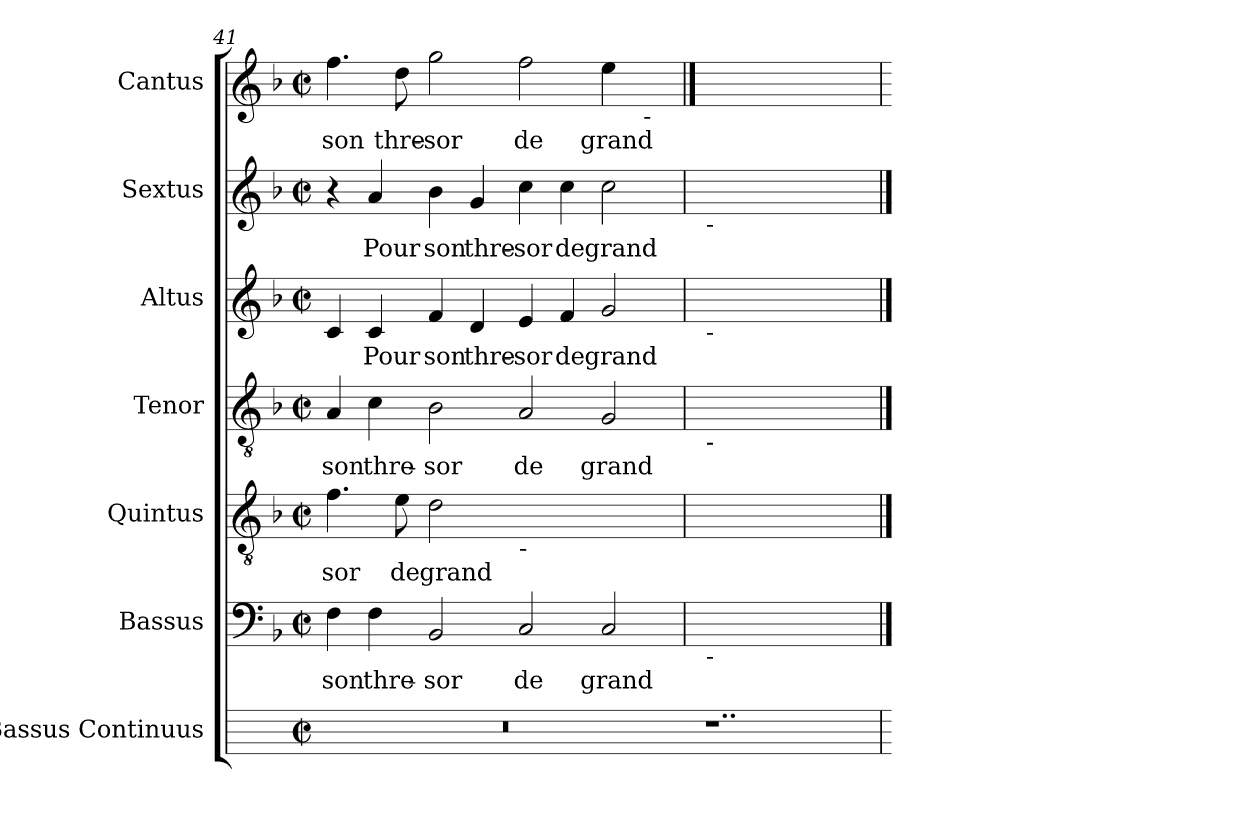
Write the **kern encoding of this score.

**kern	**kern	**text	**kern	**text	**kern	**text	**kern	**text	**kern	**text	**kern	**text
*part7	*part6	*part6	*part5	*part5	*part4	*part4	*part3	*part3	*part2	*part2	*part1	*part1
*staff7	*staff6	*staff6	*staff5	*staff5	*staff4	*staff4	*staff3	*staff3	*staff2	*staff2	*staff1	*staff1
*I"Bassus Continuus	*I"Bassus	*	*I"Quintus	*	*I"Tenor	*	*I"Altus	*	*I"Sextus	*	*I"Cantus	*
*	*clefF4	*	*clefGv2	*	*clefGv2	*	*clefG2	*	*clefG2	*	*clefG2	*
*	*k[b-]	*	*k[b-]	*	*k[b-]	*	*k[b-]	*	*k[b-]	*	*k[b-]	*
*	*F:	*	*F:	*	*F:	*	*F:	*	*F:	*	*F:	*
*M4/2	*M4/2	*	*M4/2	*	*M4/2	*	*M4/2	*	*M4/2	*	*M4/2	*
*met(c|)	*met(c|)	*	*met(c|)	*	*met(c|)	*	*met(c|)	*	*met(c|)	*	*met(c|)	*
=41	=41	=41	=41	=41	=41	=41	=41	=41	=41	=41	=41	=41
!	!	!LO:LY:b	!	!LO:LY:b	!	!LO:LY:b	!	!	!	!	!	!LO:LY:b
0r	4F	son	4.f	-sor	4A	son	4c	.	4r	.	4.ff	son
!	!	!LO:LY:b	!	!	!	!LO:LY:b	!	!LO:LY:b	!	!LO:LY:b	!	!
.	4F	thre-	.	.	4c	thre-	4c	Pour	4a	Pour	.	.
!	!	!	!	!LO:LY:b	!	!	!	!	!	!	!	!LO:LY:b
.	.	.	8e	de	.	.	.	.	.	.	8dd	thre-
!	!	!LO:LY:b	!	!LO:LY:b	!	!LO:LY:b	!	!LO:LY:b	!	!LO:LY:b	!	!LO:LY:b
.	2BB-	-sor	2d	grand	2B-	-sor	4f	son	4b-	son	2gg	-sor
!	!	!	!	!	!	!	!	!LO:LY:b	!	!LO:LY:b	!	!
.	.	.	.	.	.	.	4d	thre-	4g	thre-	.	.
!	!	!	!LO:TX:b:t=-	!	!	!	!	!	!	!	!	!
!	!	!LO:LY:b	!	!LO:LY:b	!	!LO:LY:b	!	!LO:LY:b	!	!LO:LY:b	!	!LO:LY:b
.	2C	de	[1cyy	prix.	2A	de	4e	-sor	4cc	-sor	2ff	de
!	!	!	!	!	!	!	!	!LO:LY:b	!	!LO:LY:b	!	!
.	.	.	.	.	.	.	4f	de	4cc	de	.	.
!	!	!LO:LY:b	!	!	!	!LO:LY:b	!	!LO:LY:b	!	!LO:LY:b	!	!LO:LY:b
.	2C	grand	.	.	2G	grand	2g	grand	2cc	grand	4ee	grand
!	!	!	!	!	!	!	!	!	!	!	!LO:TX:b:t=-	!
!	!	!	!	!	!	!	!	!	!	!	!	!LO:LY:b
.	.	.	.	.	.	.	.	.	.	.	[4ffyy	prix.
=42	=42	==42	=42	==42	=42	==42	=42	==42	=42	==42	==42	==42
!	!	!	!	!	!	!	!	!	!LO:TX:b:t=-	!	!	!
!	!	!	!	!	!	!	!LO:TX:b:t=-	!	!	!	!	!
!	!	!	!	!	!LO:TX:b:t=-	!	!	!	!	!	!	!
!	!LO:TX:b:t=-	!	!	!	!	!	!	!	!	!	!	!
!	!	!LO:LY:b	!	!	!	!LO:LY:b	!	!LO:LY:b	!	!LO:LY:b	!	!
1..r	0Fyy	prix.	0cyy]	.	0Fyy	prix.	0ayy	prix.	0ccyy	prix.	1..ffyy]	.
4ryy	.	.	.	.	.	.	.	.	.	.	4ryy	.
=	==	=	==	=	==	=	==	=	==	=	=	=
*-	*-	*-	*-	*-	*-	*-	*-	*-	*-	*-	*-	*-
